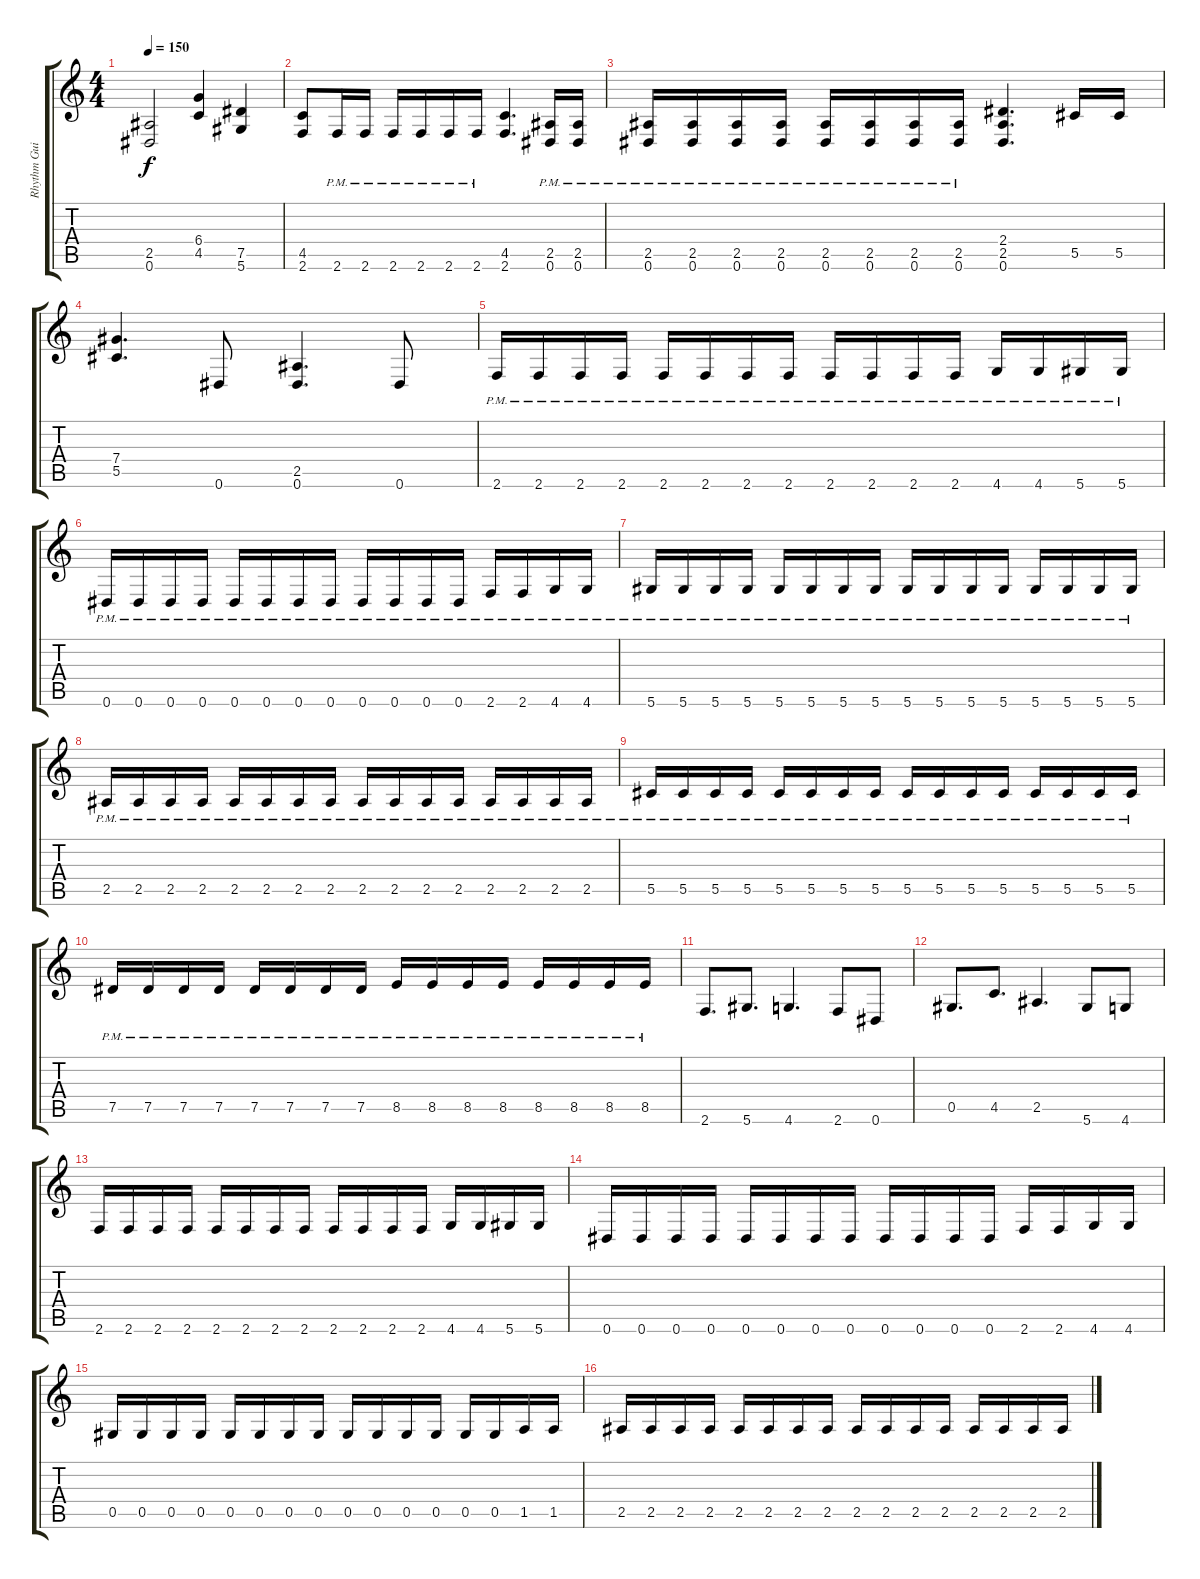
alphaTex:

\track ("Rhythm Guitar" "Rhythm Gui") {instrument distortionguitar}
\staff {score tabs}
\tuning (Eb4 Bb3 Gb3 Db3 Ab2 Eb2) {hide}
\ts (4 4)
\tempo 150
\clef g2
\ks c
(2.5 0.6).2{dy f} (6.4 4.5).4 (7.5 5.6).4 |
(4.5 2.6).8 2.6{pm}.16 2.6{pm}.16 2.6{pm}.16 2.6{pm}.16 2.6{pm}.16 2.6{pm}.16 (4.5 2.6).4{d} (2.5{pm} 0.6{pm}).16 (2.5{pm} 0.6{pm}).16 |
(2.5{pm} 0.6{pm}).16 (2.5{pm} 0.6{pm}).16 (2.5{pm} 0.6{pm}).16 (2.5{pm} 0.6{pm}).16 (2.5{pm} 0.6{pm}).16 (2.5{pm} 0.6{pm}).16 (2.5{pm} 0.6{pm}).16 (2.5{pm} 0.6{pm}).16 (2.4 2.5 0.6).4{d} 5.5.16 5.5.16 |
(7.4 5.5).4{d} 0.6.8 (2.5 0.6).4{d} 0.6.8 |
2.6{pm}.16 2.6{pm}.16 2.6{pm}.16 2.6{pm}.16 2.6{pm}.16 2.6{pm}.16 2.6{pm}.16 2.6{pm}.16 2.6{pm}.16 2.6{pm}.16 2.6{pm}.16 2.6{pm}.16 4.6{pm}.16 4.6{pm}.16 5.6{pm}.16 5.6{pm}.16 |
0.6{pm}.16 0.6{pm}.16 0.6{pm}.16 0.6{pm}.16 0.6{pm}.16 0.6{pm}.16 0.6{pm}.16 0.6{pm}.16 0.6{pm}.16 0.6{pm}.16 0.6{pm}.16 0.6{pm}.16 2.6{pm}.16 2.6{pm}.16 4.6{pm}.16 4.6{pm}.16 |
5.6{pm}.16 5.6{pm}.16 5.6{pm}.16 5.6{pm}.16 5.6{pm}.16 5.6{pm}.16 5.6{pm}.16 5.6{pm}.16 5.6{pm}.16 5.6{pm}.16 5.6{pm}.16 5.6{pm}.16 5.6{pm}.16 5.6{pm}.16 5.6{pm}.16 5.6{pm}.16 |
2.5{pm}.16 2.5{pm}.16 2.5{pm}.16 2.5{pm}.16 2.5{pm}.16 2.5{pm}.16 2.5{pm}.16 2.5{pm}.16 2.5{pm}.16 2.5{pm}.16 2.5{pm}.16 2.5{pm}.16 2.5{pm}.16 2.5{pm}.16 2.5{pm}.16 2.5{pm}.16 |
5.5{pm}.16 5.5{pm}.16 5.5{pm}.16 5.5{pm}.16 5.5{pm}.16 5.5{pm}.16 5.5{pm}.16 5.5{pm}.16 5.5{pm}.16 5.5{pm}.16 5.5{pm}.16 5.5{pm}.16 5.5{pm}.16 5.5{pm}.16 5.5{pm}.16 5.5{pm}.16 |
7.5{pm}.16 7.5{pm}.16 7.5{pm}.16 7.5{pm}.16 7.5{pm}.16 7.5{pm}.16 7.5{pm}.16 7.5{pm}.16 8.5{pm}.16 8.5{pm}.16 8.5{pm}.16 8.5{pm}.16 8.5{pm}.16 8.5{pm}.16 8.5{pm}.16 8.5{pm}.16 |
2.6.8{d} 5.6.8{d} 4.6.4{d} 2.6.8 0.6.8 |
0.5.8{d} 4.5.8{d} 2.5.4{d} 5.6.8 4.6.8 |
2.6.16 2.6.16 2.6.16 2.6.16 2.6.16 2.6.16 2.6.16 2.6.16 2.6.16 2.6.16 2.6.16 2.6.16 4.6.16 4.6.16 5.6.16 5.6.16 |
0.6.16 0.6.16 0.6.16 0.6.16 0.6.16 0.6.16 0.6.16 0.6.16 0.6.16 0.6.16 0.6.16 0.6.16 2.6.16 2.6.16 4.6.16 4.6.16 |
0.5.16 0.5.16 0.5.16 0.5.16 0.5.16 0.5.16 0.5.16 0.5.16 0.5.16 0.5.16 0.5.16 0.5.16 0.5.16 0.5.16 1.5.16 1.5.16 |
2.5.16 2.5.16 2.5.16 2.5.16 2.5.16 2.5.16 2.5.16 2.5.16 2.5.16 2.5.16 2.5.16 2.5.16 2.5.16 2.5.16 2.5.16 2.5.16
